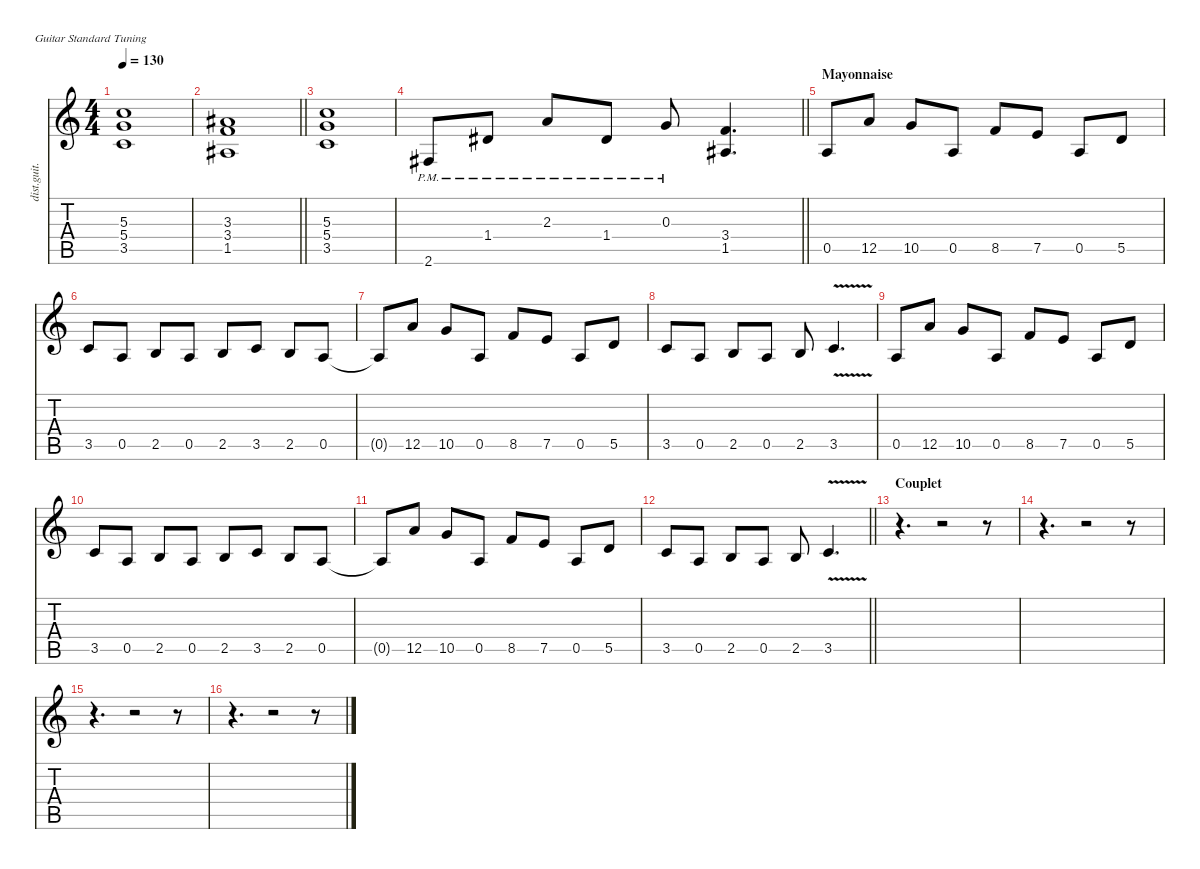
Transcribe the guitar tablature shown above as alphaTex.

\defaultSystemsLayout 4
\hideDynamics
\bracketExtendMode nobrackets
\track ("Hichem" "dist.guit.") {instrument distortionguitar}
\staff {score tabs}
\tuning (E4 B3 G3 D3 A2 E2)
\ts (4 4)
\tempo 130
\clef g2
\ks c
(5.3 5.4 3.5).1{dy f} |
\barLineRight lightlight
(3.3{acc #} 3.4 1.5{acc #}).1 |
(3.5 5.4 5.3).1 |
\barLineRight lightlight
2.6{pm acc #}.8 1.4{pm acc #}.8 2.3{pm}.8 1.4{pm acc #}.8 0.3{pm}.8 (3.4 1.5{acc #}).4{d} |
\section ("" "Mayonnaise")
0.5.8 12.5.8 10.5.8 0.5.8 8.5.8 7.5.8 0.5.8 5.5.8 |
3.5.8 0.5.8 2.5.8 0.5.8 2.5.8 3.5.8 2.5.8 0.5.8 |
0.5{t}.8 12.5.8 10.5.8 0.5.8 8.5.8 7.5.8 0.5.8 5.5.8 |
3.5.8 0.5.8 2.5.8 0.5.8 2.5.8 3.5{v}.4{d} |
0.5.8 12.5.8 10.5.8 0.5.8 8.5.8 7.5.8 0.5.8 5.5.8 |
3.5.8 0.5.8 2.5.8 0.5.8 2.5.8 3.5.8 2.5.8 0.5.8 |
0.5{t}.8 12.5.8 10.5.8 0.5.8 8.5.8 7.5.8 0.5.8 5.5.8 |
\barLineRight lightlight
3.5.8 0.5.8 2.5.8 0.5.8 2.5.8 3.5{v}.4{d} |
\section ("" "Couplet")
r.4{d} r.2 r.8 |
r.4{d} r.2 r.8 |
r.4{d} r.2 r.8 |
r.4{d} r.2 r.8
